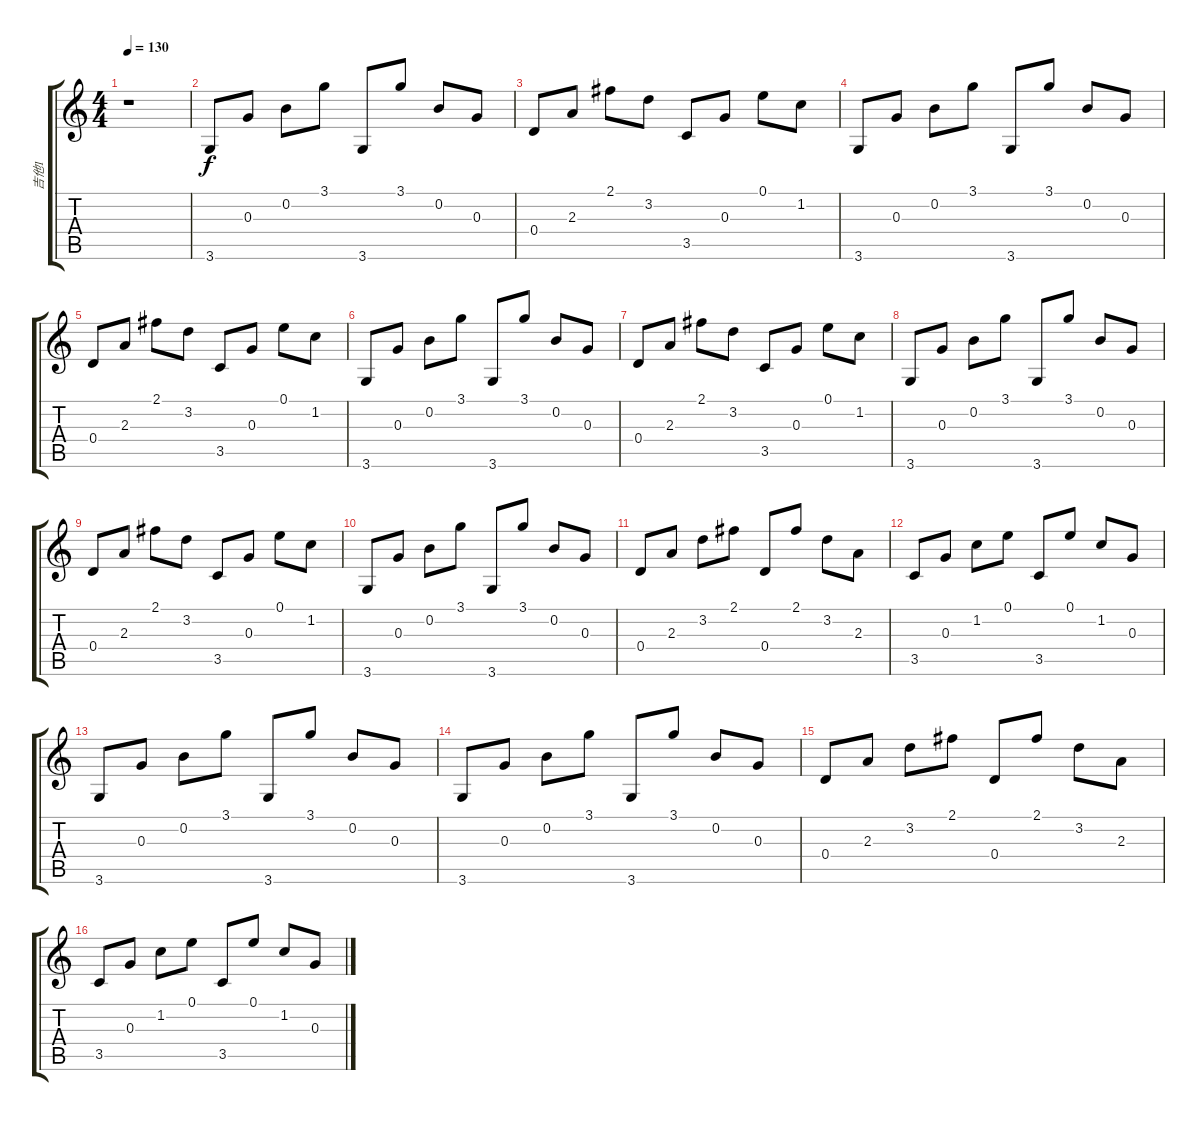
\track ("吉他1" "吉他1") {instrument acousticguitarsteel}
\staff {score tabs}
\tuning (E4 B3 G3 D3 A2 E2) {hide}
\ts (4 4)
\tempo 130
\clef g2
\ks c
r.1{dy f instrument acousticguitarsteel} |
3.6.8 0.3.8 0.2.8 3.1.8 3.6.8 3.1.8 0.2.8 0.3.8 |
0.4.8 2.3.8 2.1.8 3.2.8 3.5.8 0.3.8 0.1.8 1.2.8 |
3.6.8 0.3.8 0.2.8 3.1.8 3.6.8 3.1.8 0.2.8 0.3.8 |
0.4.8 2.3.8 2.1.8 3.2.8 3.5.8 0.3.8 0.1.8 1.2.8 |
3.6.8 0.3.8 0.2.8 3.1.8 3.6.8 3.1.8 0.2.8 0.3.8 |
0.4.8 2.3.8 2.1.8 3.2.8 3.5.8 0.3.8 0.1.8 1.2.8 |
3.6.8 0.3.8 0.2.8 3.1.8 3.6.8 3.1.8 0.2.8 0.3.8 |
0.4.8 2.3.8 2.1.8 3.2.8 3.5.8 0.3.8 0.1.8 1.2.8 |
3.6.8 0.3.8 0.2.8 3.1.8 3.6.8 3.1.8 0.2.8 0.3.8 |
0.4.8 2.3.8 3.2.8 2.1.8 0.4.8 2.1.8 3.2.8 2.3.8 |
3.5.8 0.3.8 1.2.8 0.1.8 3.5.8 0.1.8 1.2.8 0.3.8 |
3.6.8 0.3.8 0.2.8 3.1.8 3.6.8 3.1.8 0.2.8 0.3.8 |
3.6.8 0.3.8 0.2.8 3.1.8 3.6.8 3.1.8 0.2.8 0.3.8 |
0.4.8 2.3.8 3.2.8 2.1.8 0.4.8 2.1.8 3.2.8 2.3.8 |
3.5.8 0.3.8 1.2.8 0.1.8 3.5.8 0.1.8 1.2.8 0.3.8
